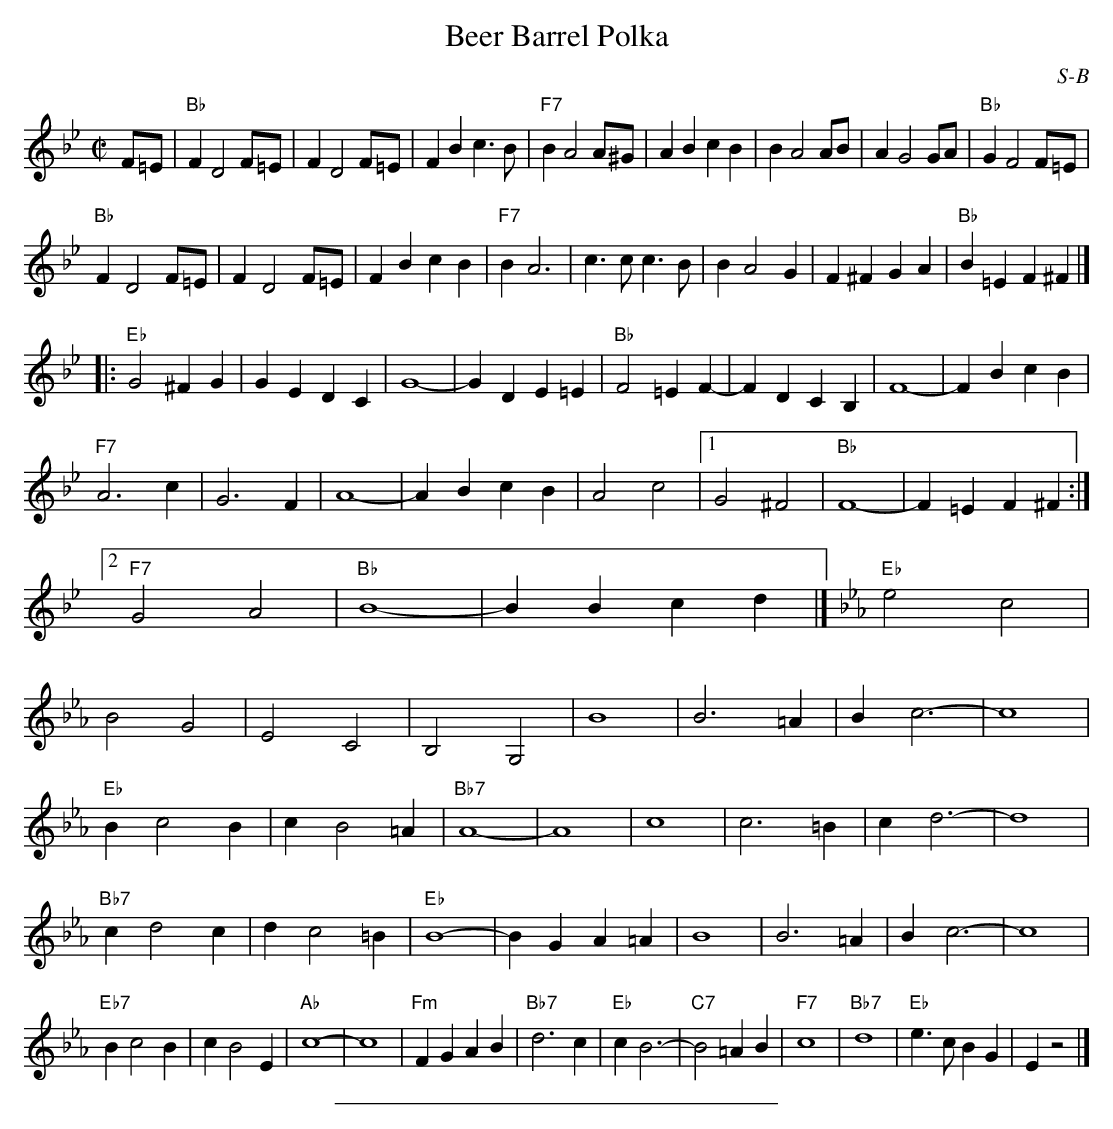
X:1
T: Beer Barrel Polka
C: S-B
M: C|
K: Bb
F=E| "Bb"F2 D4 F=E| F2 D4 F=E| F2B2 c3B| "F7"B2 A4 A^G| \
         A2B2 c2B2| B2 A4 AB| A2 G4 GA| "Bb"G2 F4 F=E|
     "Bb"F2 D4 F=E| F2 D4 F=E| F2B2 c2B2| "F7"B2 A6| \
         c3c c3B| B2 A4 G2| F2^F2 G2A2| "Bb"B2=E2 F2^F2|]
|:\
"Eb"G4 ^F2G2| G2E2 D2C2| G8-| G2D2 E2=E2| \
"Bb"F4 =E2F2-| F2D2 C2B,2| F8-| F2B2 c2B2|
"F7"A6 c2| G6 F2| A8-| A2B2 c2B2| \
    A4 c4 |1 G4 ^F4| "Bb"F8-| F2=E2 F2^F2 :|2 "F7"G4 A4| "Bb"B8-| B2B2 c2d2|] [K:Eb]\
\
"Eb"e4 c4|B4 G4| E4 C4| B,4 G,4| B8| B6 =A2| B2 c6-| c8|
"Eb"B2 c4 B2| c2 B4 =A2| "Bb7"A8-| A8| c8| c6 =B2| c2 d6-| d8|
"Bb7"c2 d4 c2| d2 c4 =B2| "Eb"B8-| B2G2 A2=A2| B8| B6 =A2| B2 c6-| c8|
"Eb7"B2 c4 B2| c2 B4 E2| "Ab"c8-| c8| \
"Fm"F2G2 A2B2| "Bb7"d6 c2| "Eb"c2 B6-| "C7"B4 =A2B2|\
"F7"c8| "Bb7"d8| "Eb"e3c B2G2| E2 z4|]
